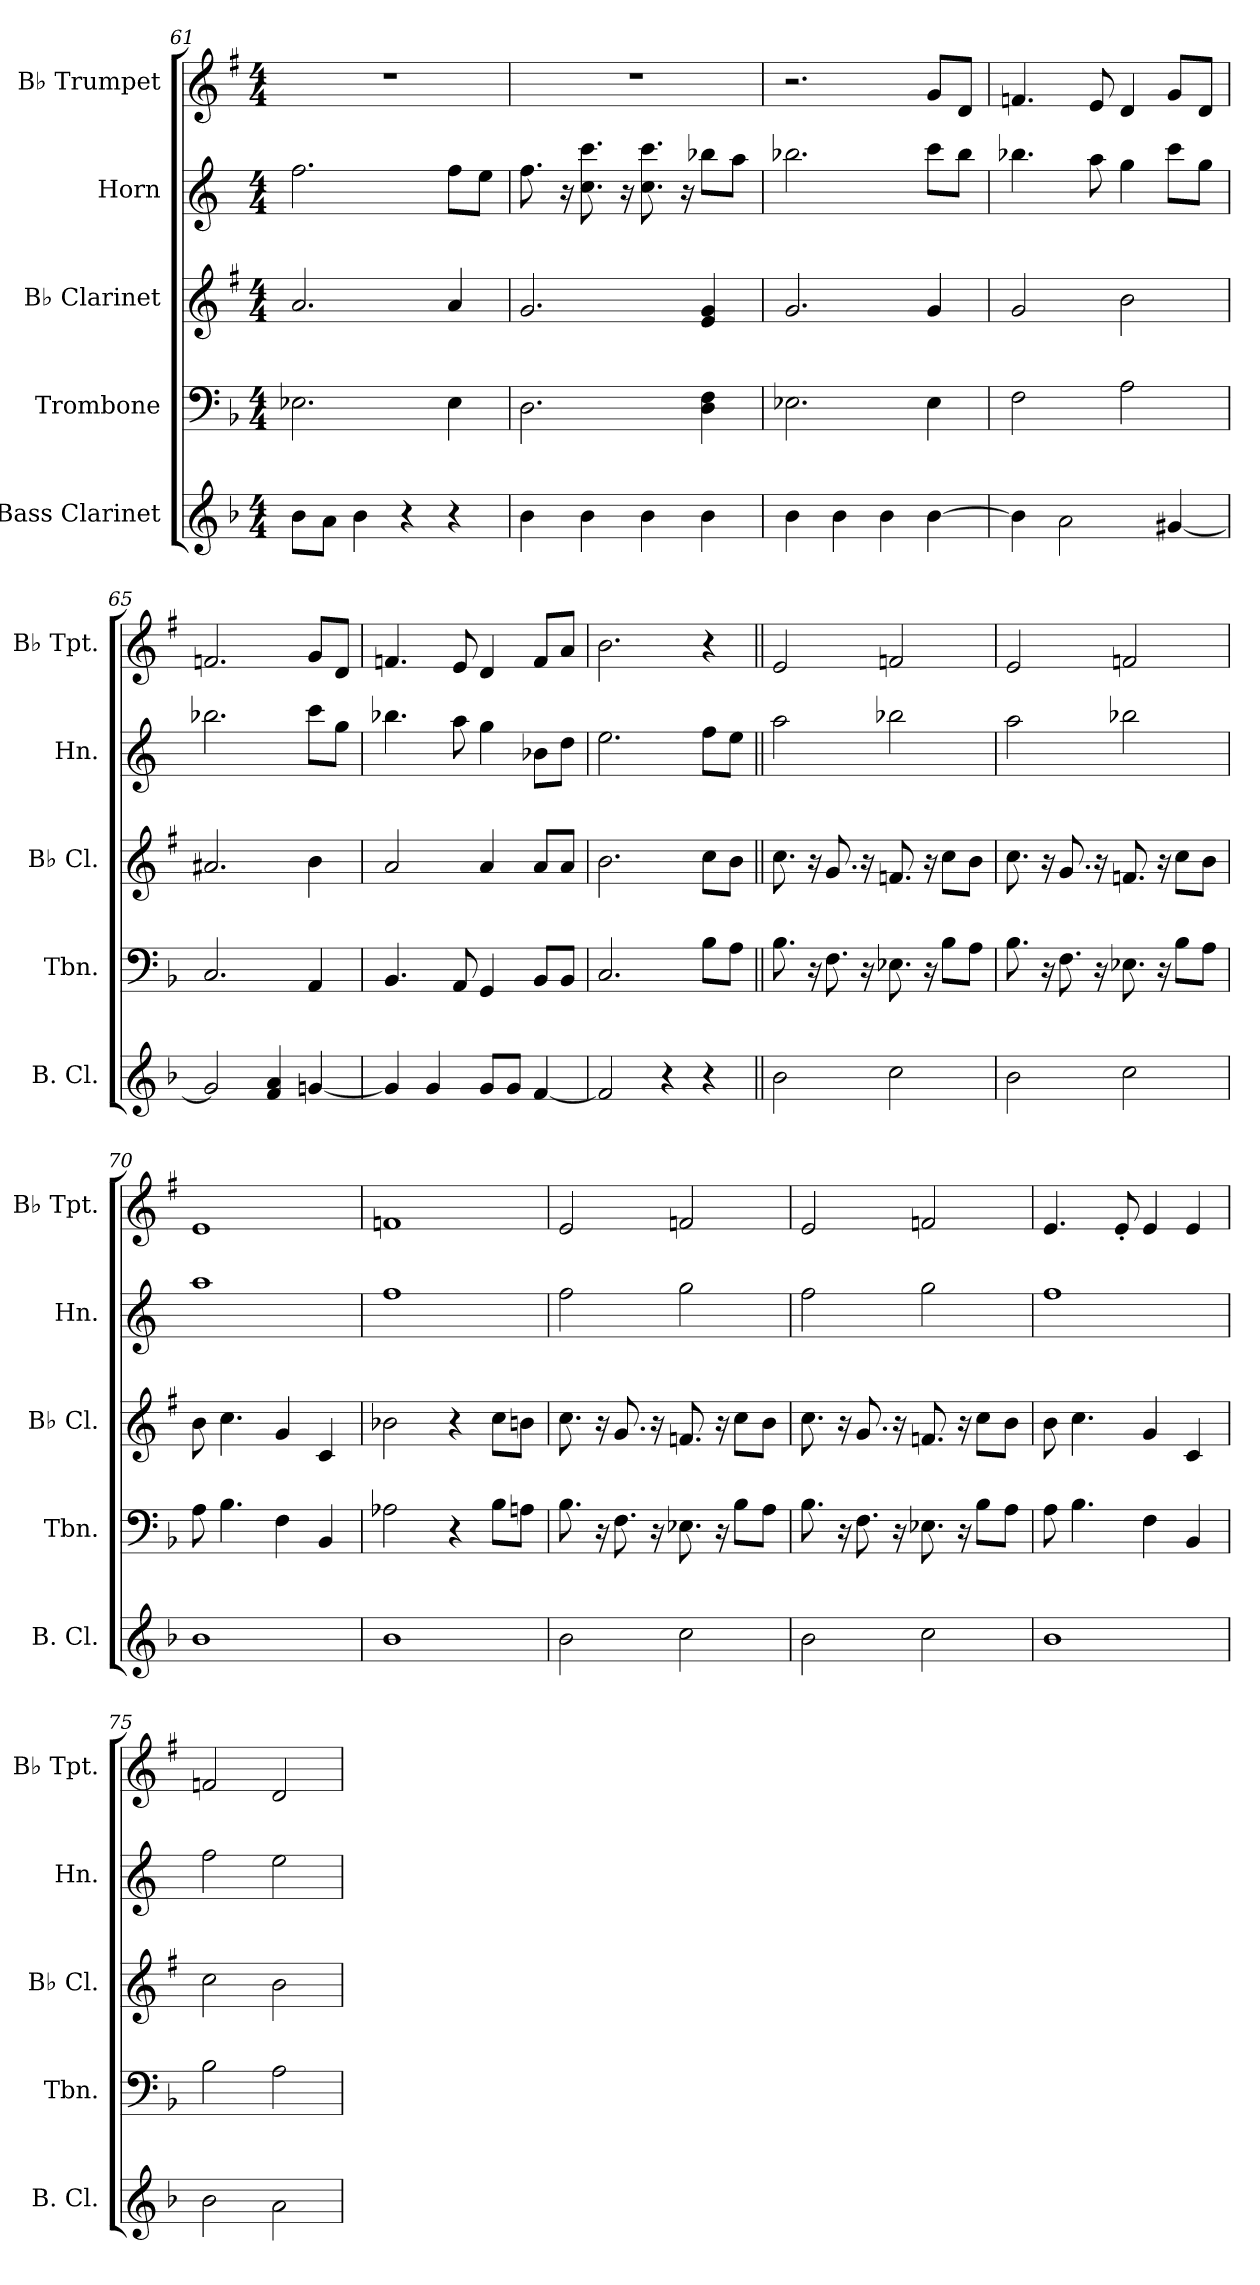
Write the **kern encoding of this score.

**kern	**kern	**kern	**kern	**kern
*part5	*part4	*part3	*part2	*part1
*staff5	*staff4	*staff3	*staff2	*staff1
*I"Bass Clarinet	*I"Trombone	*I"B♭ Clarinet	*I"Horn	*I"B♭ Trumpet
*I'B. Cl.	*I'Tbn.	*I'B♭ Cl.	*I'Hn.	*I'B♭ Tpt.
*clefG2	*clefF4	*clefG2	*clefG2	*clefG2
*ITrd8c14	*	*ITrd1c2	*ITrd4c7	*ITrd1c2
*k[b-]	*k[b-]	*k[b-]	*k[b-]	*k[b-]
*M4/4	*M4/4	*M4/4	*M4/4	*M4/4
=61	=61	=61	=61	=61
8B-\L	2.E-X\	2.g/	2.b-\	1r
8A\J	.	.	.	.
4B-\	.	.	.	.
4r	.	.	.	.
4r	4E-\	4g/	8b-\L	.
.	.	.	8a\J	.
=62	=62	=62	=62	=62
4B-\	2.D\	2.f/	8.b-\	1r
.	.	.	16r	.
4B-\	.	.	8.f\ 8.ff\	.
.	.	.	16r	.
4B-\	.	.	8.f\ 8.ff\	.
.	.	.	16r	.
4B-\	4D\ 4F\	4d/ 4f/	8ee-X\L	.
.	.	.	8dd\J	.
=63	=63	=63	=63	=63
4B-\	2.E-X\	2.f/	2.ee-X\	2.r
4B-\	.	.	.	.
4B-\	.	.	.	.
[4B-\	4E-\	4f/	8ff\L	8f/L
.	.	.	8ee-\J	8c/J
=64	=64	=64	=64	=64
4B-\]	2F\	2f/	4.ee-X\	4.e-X/
2A\	.	.	.	.
.	.	.	8dd\	8d/
.	2A\	2a\	4cc\	4c/
[4G#X/	.	.	8ff\L	8f/L
.	.	.	8cc\J	8c/J
=65	=65	=65	=65	=65
2G#/]	2.C/	2.g#X/	2.ee-X\	2.e-X/
4F/ 4A/	.	.	.	.
[4Gn/	4AA/	4a\	8ff\L	8f/L
.	.	.	8cc\J	8c/J
=66	=66	=66	=66	=66
4G/]	4.BB-/	2g/	4.ee-X\	4.e-X/
4G/	.	.	.	.
.	8AA/	.	8dd\	8d/
8G/L	4GG/	4g/	4cc\	4c/
8G/J	.	.	.	.
[4F/	8BB-/L	8g/L	8e-X\L	8e-/L
.	8BB-/J	8g/J	8g\J	8g/J
=67	=67	=67	=67	=67
2F/]	2.C/	2.a\	2.a\	2.a\
4r	.	.	.	.
4r	8B-\L	8b-\L	8b-\L	4r
.	8A\J	8a\J	8a\J	.
!!LO:LB:g=z
=68||	=68||	=68||	=68||	=68||
2B-\	8.B-\	8.b-\	2dd\	2d/
.	16r	16r	.	.
.	8.F\	8.f/	.	.
.	16r	16r	.	.
2c\	8.E-X\	8.e-X/	2ee-X\	2e-X/
.	16r	16r	.	.
.	8B-\L	8b-\L	.	.
.	8A\J	8a\J	.	.
=69	=69	=69	=69	=69
2B-\	8.B-\	8.b-\	2dd\	2d/
.	16r	16r	.	.
.	8.F\	8.f/	.	.
.	16r	16r	.	.
2c\	8.E-X\	8.e-X/	2ee-X\	2e-X/
.	16r	16r	.	.
.	8B-\L	8b-\L	.	.
.	8A\J	8a\J	.	.
=70	=70	=70	=70	=70
1B-	8A\	8a\	1dd	1d
.	4.B-\	4.b-\	.	.
.	4F\	4f/	.	.
.	4BB-/	4B-/	.	.
=71	=71	=71	=71	=71
1B-	2A-X\	2a-X\	1b-	1e-X
.	4r	4r	.	.
.	8B-\L	8b-\L	.	.
.	8An\J	8an\J	.	.
=72	=72	=72	=72	=72
2B-\	8.B-\	8.b-\	2b-\	2d/
.	16r	16r	.	.
.	8.F\	8.f/	.	.
.	16r	16r	.	.
2c\	8.E-X\	8.e-X/	2cc\	2e-X/
.	16r	16r	.	.
.	8B-\L	8b-\L	.	.
.	8A\J	8a\J	.	.
=73	=73	=73	=73	=73
2B-\	8.B-\	8.b-\	2b-\	2d/
.	16r	16r	.	.
.	8.F\	8.f/	.	.
.	16r	16r	.	.
2c\	8.E-X\	8.e-X/	2cc\	2e-X/
.	16r	16r	.	.
.	8B-\L	8b-\L	.	.
.	8A\J	8a\J	.	.
!!LO:LB:g=z
=74	=74	=74	=74	=74
1B-	8A\	8a\	1b-	4.d/
.	4.B-\	4.b-\	.	.
.	.	.	.	8d'/
.	4F\	4f/	.	4d/
.	4BB-/	4B-/	.	4d/
=75	=75	=75	=75	=75
2B-\	2B-\	2b-\	2b-\	2e-X/
2A\	2A\	2a\	2a\	2c/
=	=	=	=	=
*-	*-	*-	*-	*-
